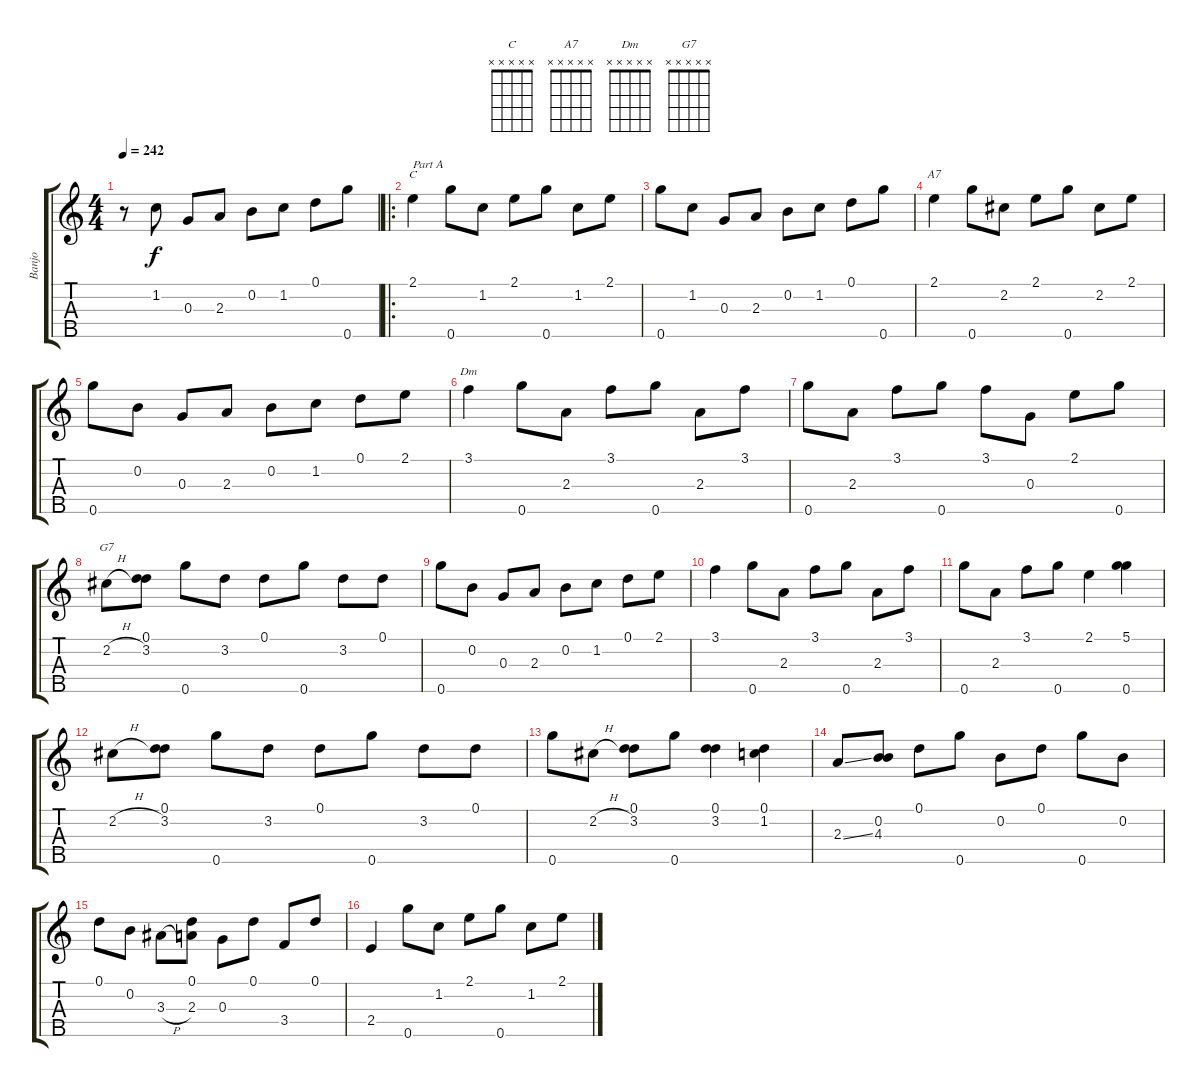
\track ("Banjo" "Banjo") {instrument banjo}
\staff {score tabs}
\tuning (D4 B3 G3 D3 G4) {hide}
\displaytranspose 12
\chord ("C" x x x x x) {firstfret 0}
\chord ("A7" x x x x x) {firstfret 0}
\chord ("Dm" x x x x x) {firstfret 0}
\chord ("G7" x x x x x) {firstfret 0}
\ts (4 4)
\tempo 242
\clef g2
\ks c
r.8{dy f instrument banjo} 1.2.8 0.3.8 2.3.8 0.2.8 1.2.8 0.1.8 0.5.8 |
\ro
2.1.4{ch "C" txt "Part A"} 0.5.8 1.2.8 2.1.8 0.5.8 1.2.8 2.1.8 |
0.5.8 1.2.8 0.3.8 2.3.8 0.2.8 1.2.8 0.1.8 0.5.8 |
2.1.4{ch "A7"} 0.5.8 2.2.8 2.1.8 0.5.8 2.2.8 2.1.8 |
0.5.8 0.2.8 0.3.8 2.3.8 0.2.8 1.2.8 0.1.8 2.1.8 |
3.1.4{ch "Dm"} 0.5.8 2.3.8 3.1.8 0.5.8 2.3.8 3.1.8 |
0.5.8 2.3.8 3.1.8 0.5.8 3.1.8 0.3.8 2.1.8 0.5.8 |
2.2{h}.8{ch "G7"} (0.1 3.2).8 0.5.8 3.2.8 0.1.8 0.5.8 3.2.8 0.1.8 |
0.5.8 0.2.8 0.3.8 2.3.8 0.2.8 1.2.8 0.1.8 2.1.8 |
3.1.4 0.5.8 2.3.8 3.1.8 0.5.8 2.3.8 3.1.8 |
0.5.8 2.3.8 3.1.8 0.5.8 2.1.4 (5.1 0.5).4 |
2.2{h}.8 (0.1 3.2).8 0.5.8 3.2.8 0.1.8 0.5.8 3.2.8 0.1.8 |
0.5.8 2.2{h}.8 (0.1 3.2).8 0.5.8 (0.1 3.2).4 (0.1 1.2).4 |
2.3{ss}.8 (0.2 4.3).8 0.1.8 0.5.8 0.2.8 0.1.8 0.5.8 0.2.8 |
0.1.8 0.2.8 3.3{h}.8 (0.1 2.3).8 0.3.8 0.1.8 3.4.8 0.1.8 |
2.4.4 0.5.8 1.2.8 2.1.8 0.5.8 1.2.8 2.1.8
